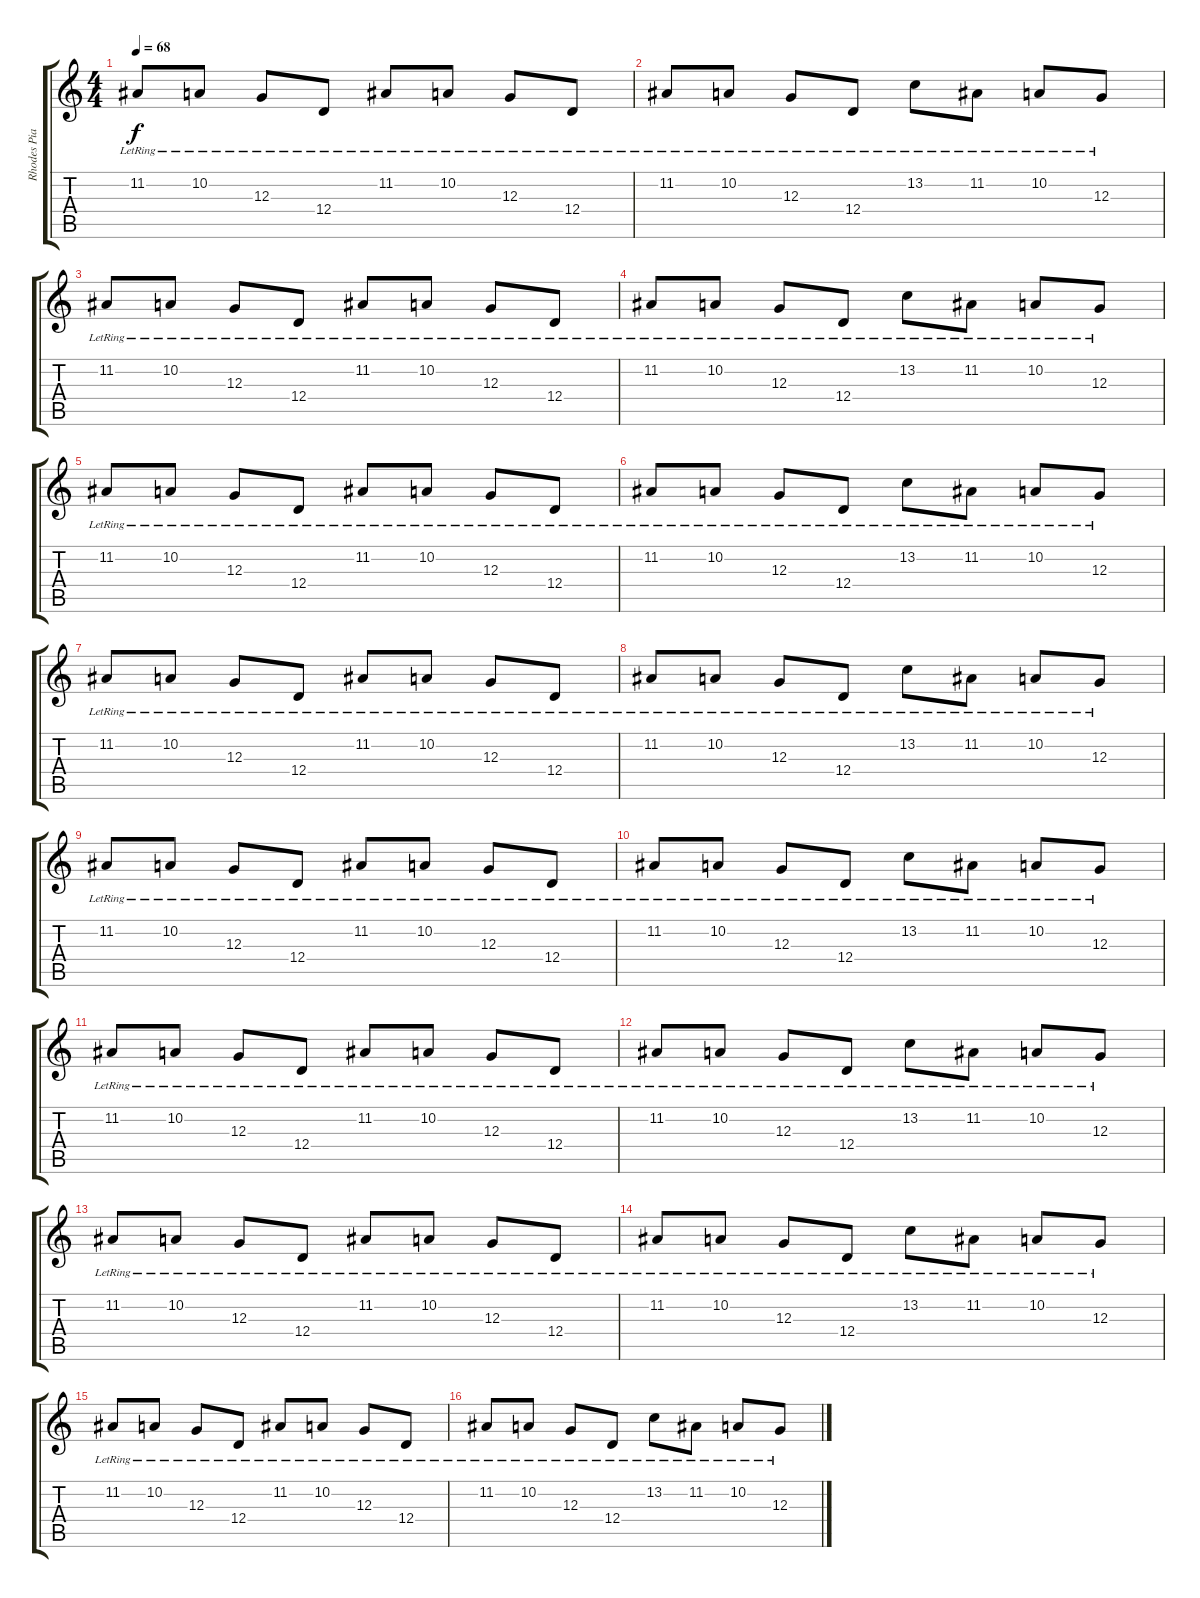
\track ("Rhodes Piano" "Rhodes Pia") {instrument electricpiano1}
\staff {score tabs}
\tuning (E4 B3 G3 D3 A2 E2) {hide}
\ts (4 4)
\tempo 68
\clef g2
\ks c
11.2{lr}.8{dy f} 10.2{lr}.8 12.3{lr}.8 12.4{lr}.8 11.2{lr}.8 10.2{lr}.8 12.3{lr}.8 12.4{lr}.8 |
11.2{lr}.8 10.2{lr}.8 12.3{lr}.8 12.4{lr}.8 13.2{lr}.8 11.2{lr}.8 10.2{lr}.8 12.3{lr}.8 |
11.2{lr}.8 10.2{lr}.8 12.3{lr}.8 12.4{lr}.8 11.2{lr}.8 10.2{lr}.8 12.3{lr}.8 12.4{lr}.8 |
11.2{lr}.8 10.2{lr}.8 12.3{lr}.8 12.4{lr}.8 13.2{lr}.8 11.2{lr}.8 10.2{lr}.8 12.3{lr}.8 |
11.2{lr}.8 10.2{lr}.8 12.3{lr}.8 12.4{lr}.8 11.2{lr}.8 10.2{lr}.8 12.3{lr}.8 12.4{lr}.8 |
11.2{lr}.8 10.2{lr}.8 12.3{lr}.8 12.4{lr}.8 13.2{lr}.8 11.2{lr}.8 10.2{lr}.8 12.3{lr}.8 |
11.2{lr}.8 10.2{lr}.8 12.3{lr}.8 12.4{lr}.8 11.2{lr}.8 10.2{lr}.8 12.3{lr}.8 12.4{lr}.8 |
11.2{lr}.8 10.2{lr}.8 12.3{lr}.8 12.4{lr}.8 13.2{lr}.8 11.2{lr}.8 10.2{lr}.8 12.3{lr}.8 |
11.2{lr}.8 10.2{lr}.8 12.3{lr}.8 12.4{lr}.8 11.2{lr}.8 10.2{lr}.8 12.3{lr}.8 12.4{lr}.8 |
11.2{lr}.8 10.2{lr}.8 12.3{lr}.8 12.4{lr}.8 13.2{lr}.8 11.2{lr}.8 10.2{lr}.8 12.3{lr}.8 |
11.2{lr}.8 10.2{lr}.8 12.3{lr}.8 12.4{lr}.8 11.2{lr}.8 10.2{lr}.8 12.3{lr}.8 12.4{lr}.8 |
11.2{lr}.8 10.2{lr}.8 12.3{lr}.8 12.4{lr}.8 13.2{lr}.8 11.2{lr}.8 10.2{lr}.8 12.3{lr}.8 |
11.2{lr}.8 10.2{lr}.8 12.3{lr}.8 12.4{lr}.8 11.2{lr}.8 10.2{lr}.8 12.3{lr}.8 12.4{lr}.8 |
11.2{lr}.8 10.2{lr}.8 12.3{lr}.8 12.4{lr}.8 13.2{lr}.8 11.2{lr}.8 10.2{lr}.8 12.3{lr}.8 |
11.2{lr}.8 10.2{lr}.8 12.3{lr}.8 12.4{lr}.8 11.2{lr}.8 10.2{lr}.8 12.3{lr}.8 12.4{lr}.8 |
11.2{lr}.8 10.2{lr}.8 12.3{lr}.8 12.4{lr}.8 13.2{lr}.8 11.2{lr}.8 10.2{lr}.8 12.3{lr}.8
